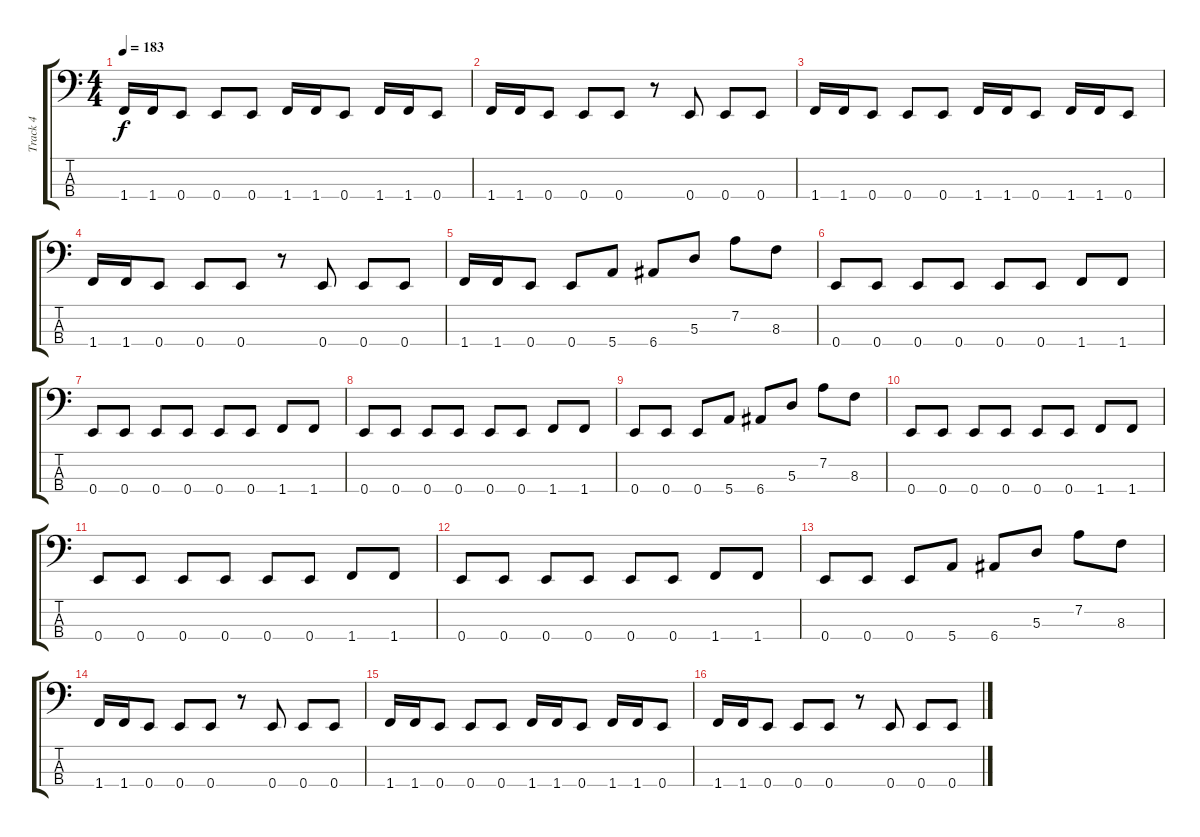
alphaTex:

\track ("Track 4" "Track 4") {instrument electricbassfinger}
\staff {score tabs}
\tuning (G2 D2 A1 E1) {hide}
\ts (4 4)
\tempo 183
\clef f4
\ks c
1.4.16{dy f} 1.4.16 0.4.8 0.4.8 0.4.8 1.4.16 1.4.16 0.4.8 1.4.16 1.4.16 0.4.8 |
1.4.16 1.4.16 0.4.8 0.4.8 0.4.8 r.8 0.4.8 0.4.8 0.4.8 |
1.4.16 1.4.16 0.4.8 0.4.8 0.4.8 1.4.16 1.4.16 0.4.8 1.4.16 1.4.16 0.4.8 |
1.4.16 1.4.16 0.4.8 0.4.8 0.4.8 r.8 0.4.8 0.4.8 0.4.8 |
1.4.16 1.4.16 0.4.8 0.4.8 5.4.8 6.4.8 5.3.8 7.2.8 8.3.8 |
0.4.8 0.4.8 0.4.8 0.4.8 0.4.8 0.4.8 1.4.8 1.4.8 |
0.4.8 0.4.8 0.4.8 0.4.8 0.4.8 0.4.8 1.4.8 1.4.8 |
0.4.8 0.4.8 0.4.8 0.4.8 0.4.8 0.4.8 1.4.8 1.4.8 |
0.4.8 0.4.8 0.4.8 5.4.8 6.4.8 5.3.8 7.2.8 8.3.8 |
0.4.8 0.4.8 0.4.8 0.4.8 0.4.8 0.4.8 1.4.8 1.4.8 |
0.4.8 0.4.8 0.4.8 0.4.8 0.4.8 0.4.8 1.4.8 1.4.8 |
0.4.8 0.4.8 0.4.8 0.4.8 0.4.8 0.4.8 1.4.8 1.4.8 |
0.4.8 0.4.8 0.4.8 5.4.8 6.4.8 5.3.8 7.2.8 8.3.8 |
1.4.16 1.4.16 0.4.8 0.4.8 0.4.8 r.8 0.4.8 0.4.8 0.4.8 |
1.4.16 1.4.16 0.4.8 0.4.8 0.4.8 1.4.16 1.4.16 0.4.8 1.4.16 1.4.16 0.4.8 |
1.4.16 1.4.16 0.4.8 0.4.8 0.4.8 r.8 0.4.8 0.4.8 0.4.8
